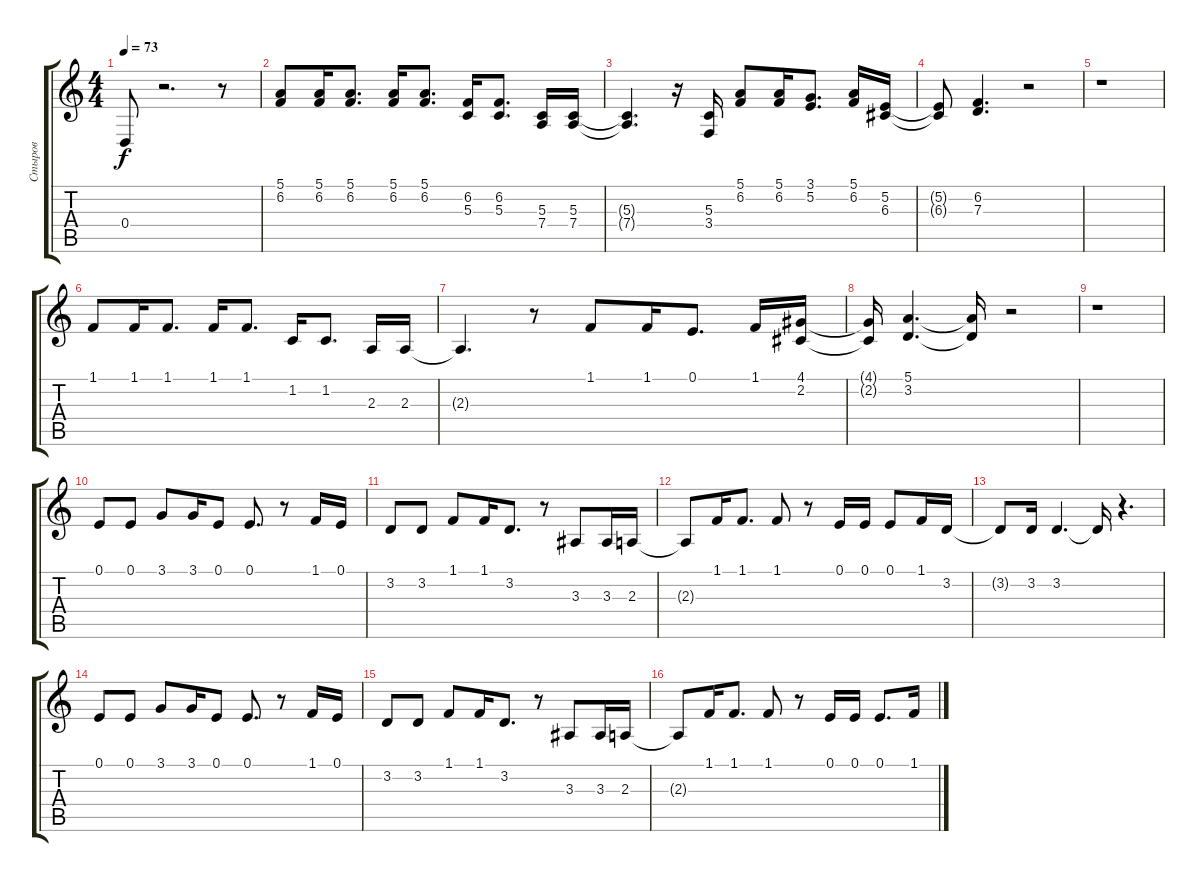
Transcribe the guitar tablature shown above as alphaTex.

\track ("Стыров" "Стыров") {instrument flute}
\staff {score tabs}
\tuning (E4 B3 G3 D3 A2 E2) {hide}
\ts (4 4)
\tempo 73
\clef g2
\ks c
0.4{t}.8{dy f} r.2{d} r.8 |
(5.1 6.2).8 (5.1 6.2).16 (5.1 6.2).8{d} (5.1 6.2).16 (5.1 6.2).8{d} (6.2 5.3).16 (6.2 5.3).8{d} (5.3 7.4).16 (5.3 7.4).16 |
(5.3{t} 7.4{t}).4{d} r.16 (5.3 3.4).16 (5.1 6.2).8 (5.1 6.2).16 (3.1 5.2).8{d} (5.1 6.2).16 (5.2 6.3).16 |
(5.2{t} 6.3{t}).8 (6.2 7.3).4{d} r.2 |
r.1 |
1.1.8 1.1.16 1.1.8{d} 1.1.16 1.1.8{d} 1.2.16 1.2.8{d} 2.3.16 2.3.16 |
2.3{t}.4{d} r.8 1.1.8 1.1.16 0.1.8{d} 1.1.16 (4.1 2.2).16 |
(4.1{t} 2.2{t}).16 (5.1 3.2).4{d} (5.1{t} 3.2{t}).16 r.2 |
r.1 |
0.1.8 0.1.8 3.1.8 3.1.16 0.1.8 0.1.8{d} r.8 1.1.16 0.1.16 |
3.2.8 3.2.8 1.1.8 1.1.16 3.2.8{d} r.8 3.3.8 3.3.16 2.3.16 |
2.3{t}.8 1.1.16 1.1.8{d} 1.1.8 r.8 0.1.16 0.1.16 0.1.8 1.1.16 3.2.16 |
3.2{t}.8 3.2.16 3.2.4{d} 3.2{t}.16 r.4{d} |
0.1.8 0.1.8 3.1.8 3.1.16 0.1.8 0.1.8{d} r.8 1.1.16 0.1.16 |
3.2.8 3.2.8 1.1.8 1.1.16 3.2.8{d} r.8 3.3.8 3.3.16 2.3.16 |
2.3{t}.8 1.1.16 1.1.8{d} 1.1.8 r.8 0.1.16 0.1.16 0.1.8{d} 1.1.16
